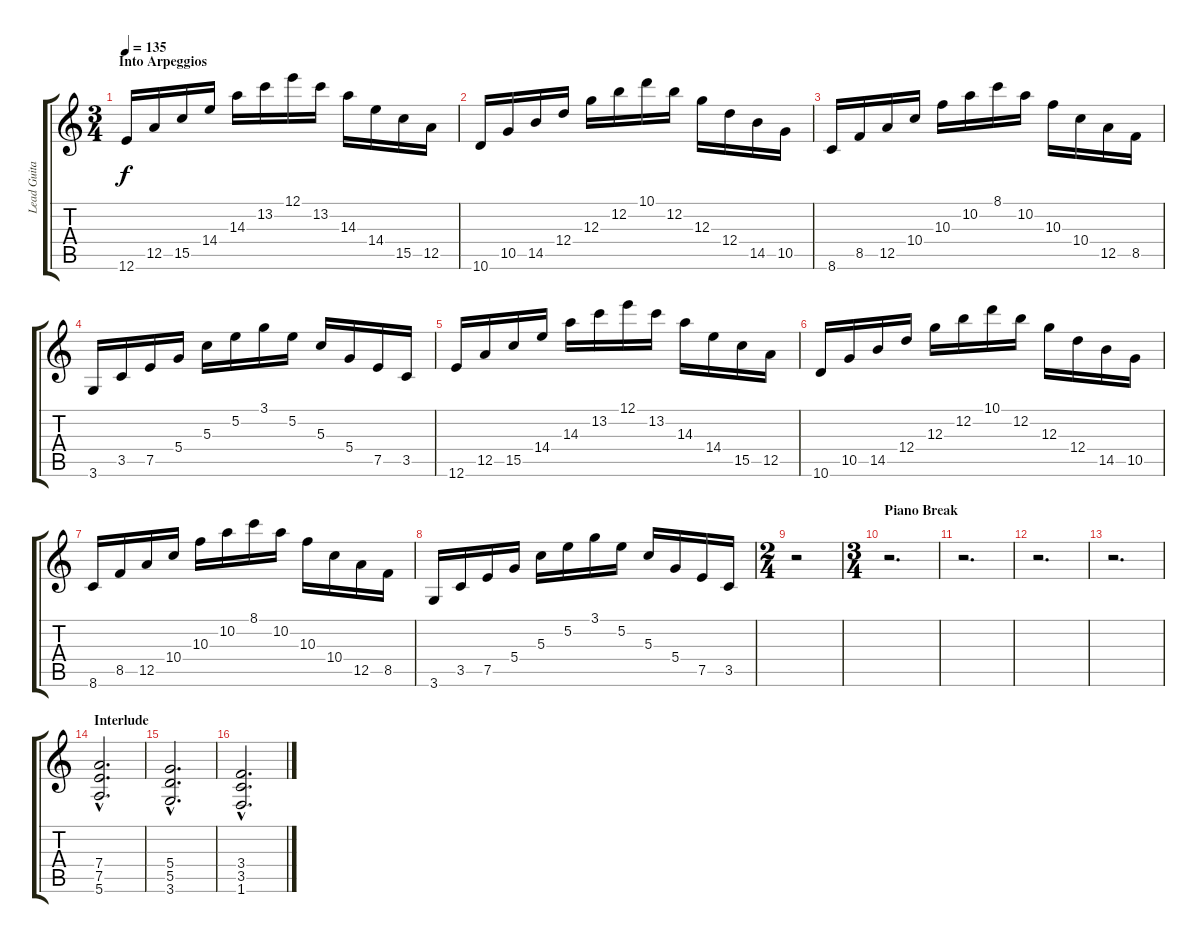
\track ("Lead Guitar" "Lead Guita") {instrument distortionguitar}
\staff {score tabs}
\tuning (E4 B3 G3 D3 A2 E2) {hide}
\ts (3 4)
\section ("" "Into Arpeggios")
\tempo 135
\clef g2
\ks c
12.6.16{dy f instrument distortionguitar} 12.5.16 15.5.16 14.4.16 14.3.16 13.2.16 12.1.16 13.2.16 14.3.16 14.4.16 15.5.16 12.5.16 |
10.6.16 10.5.16 14.5.16 12.4.16 12.3.16 12.2.16 10.1.16 12.2.16 12.3.16 12.4.16 14.5.16 10.5.16 |
8.6.16 8.5.16 12.5.16 10.4.16 10.3.16 10.2.16 8.1.16 10.2.16 10.3.16 10.4.16 12.5.16 8.5.16 |
3.6.16 3.5.16 7.5.16 5.4.16 5.3.16 5.2.16 3.1.16 5.2.16 5.3.16 5.4.16 7.5.16 3.5.16 |
12.6.16 12.5.16 15.5.16 14.4.16 14.3.16 13.2.16 12.1.16 13.2.16 14.3.16 14.4.16 15.5.16 12.5.16 |
10.6.16 10.5.16 14.5.16 12.4.16 12.3.16 12.2.16 10.1.16 12.2.16 12.3.16 12.4.16 14.5.16 10.5.16 |
8.6.16 8.5.16 12.5.16 10.4.16 10.3.16 10.2.16 8.1.16 10.2.16 10.3.16 10.4.16 12.5.16 8.5.16 |
3.6.16 3.5.16 7.5.16 5.4.16 5.3.16 5.2.16 3.1.16 5.2.16 5.3.16 5.4.16 7.5.16 3.5.16 |
\ts (2 4)
r.2 |
\ts (3 4)
\section ("" "Piano Break")
r.2{d} |
r.2{d} |
r.2{d} |
r.2{d} |
\section ("" "Interlude")
(7.4{hac} 7.5{hac} 5.6{hac}).2{d volume 10} |
(5.4{hac} 5.5{hac} 3.6{hac}).2{d} |
(3.4{hac} 3.5{hac} 1.6{hac}).2{d}
